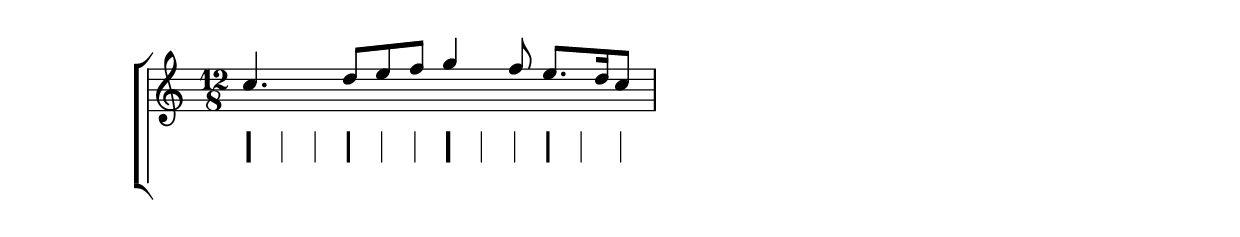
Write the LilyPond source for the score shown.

%% Do not edit this file; it is auto-generated from LSR http://lsr.dsi.unimi.it
%% This file is in the public domain.
\version "2.11.66"

\header {
  lsrtags = "editorial-annotations"

  texidoces = "
Se pueden trazar líneas verticales normales entre pentagramas para
mostrar la relación entre notas; sin embargo, en caso de música
monofónica, podemos hacer invisible el segundo pentagrama, y que
las líneas sean más cortas, como en este fragmento de código.

"
  doctitlees = "Líneas de rejilla: destacar ritmos y la relación temporal entre notas"

  texidoc = "
Regular vertical lines can be drawn between staves to show note
synchronization; however, in case of monophonic music, you may want to
make the second stave invisible, and make the lines shorter like in
this snippet.

"
  doctitle = "Grid lines: emphasizing rhythms and notes synchronization"
} % begin verbatim

\score {
  \new ChoirStaff {
    \relative c'' <<
      \new Staff {
        \time 12/8
        \stemUp
        c4. d8 e8 f g4 f8 e8. d16 c8
      }
      \new Staff {
        % hides staff and notes so that only the grid lines are visible
        \hideNotes
        \override Staff.BarLine #'transparent = ##t
        \override Staff.StaffSymbol #'line-count = #0
        \override Staff.TimeSignature #'transparent = ##t
        \override Staff.Clef #'transparent = ##t
        
        % dummy notes to force regular note spacing
        \once  \override Score.GridLine #'thickness = #4.0
        c8 c c
        \once  \override Score.GridLine #'thickness = #3.0
        c8 c c
        \once  \override Score.GridLine #'thickness = #4.0
        c8 c c
        \once  \override Score.GridLine #'thickness = #3.0
        c8 c c
      }
    >>
  }
  \layout {
    \context {
      \Score
      \consists "Grid_line_span_engraver"
      % center grid lines horizontally below note heads
      \override NoteColumn #'X-offset = #-0.5
    }
    \context {
      \Staff
      \consists "Grid_point_engraver"
      gridInterval = #(ly:make-moment 1 8)
      % set line length and positioning:
      % two staff spaces above center line on hidden staff
      % to four spaces below center line on visible staff
      \override GridPoint #'Y-extent = #'(2 . -4)
    }
    ragged-right = ##t
  }
}
